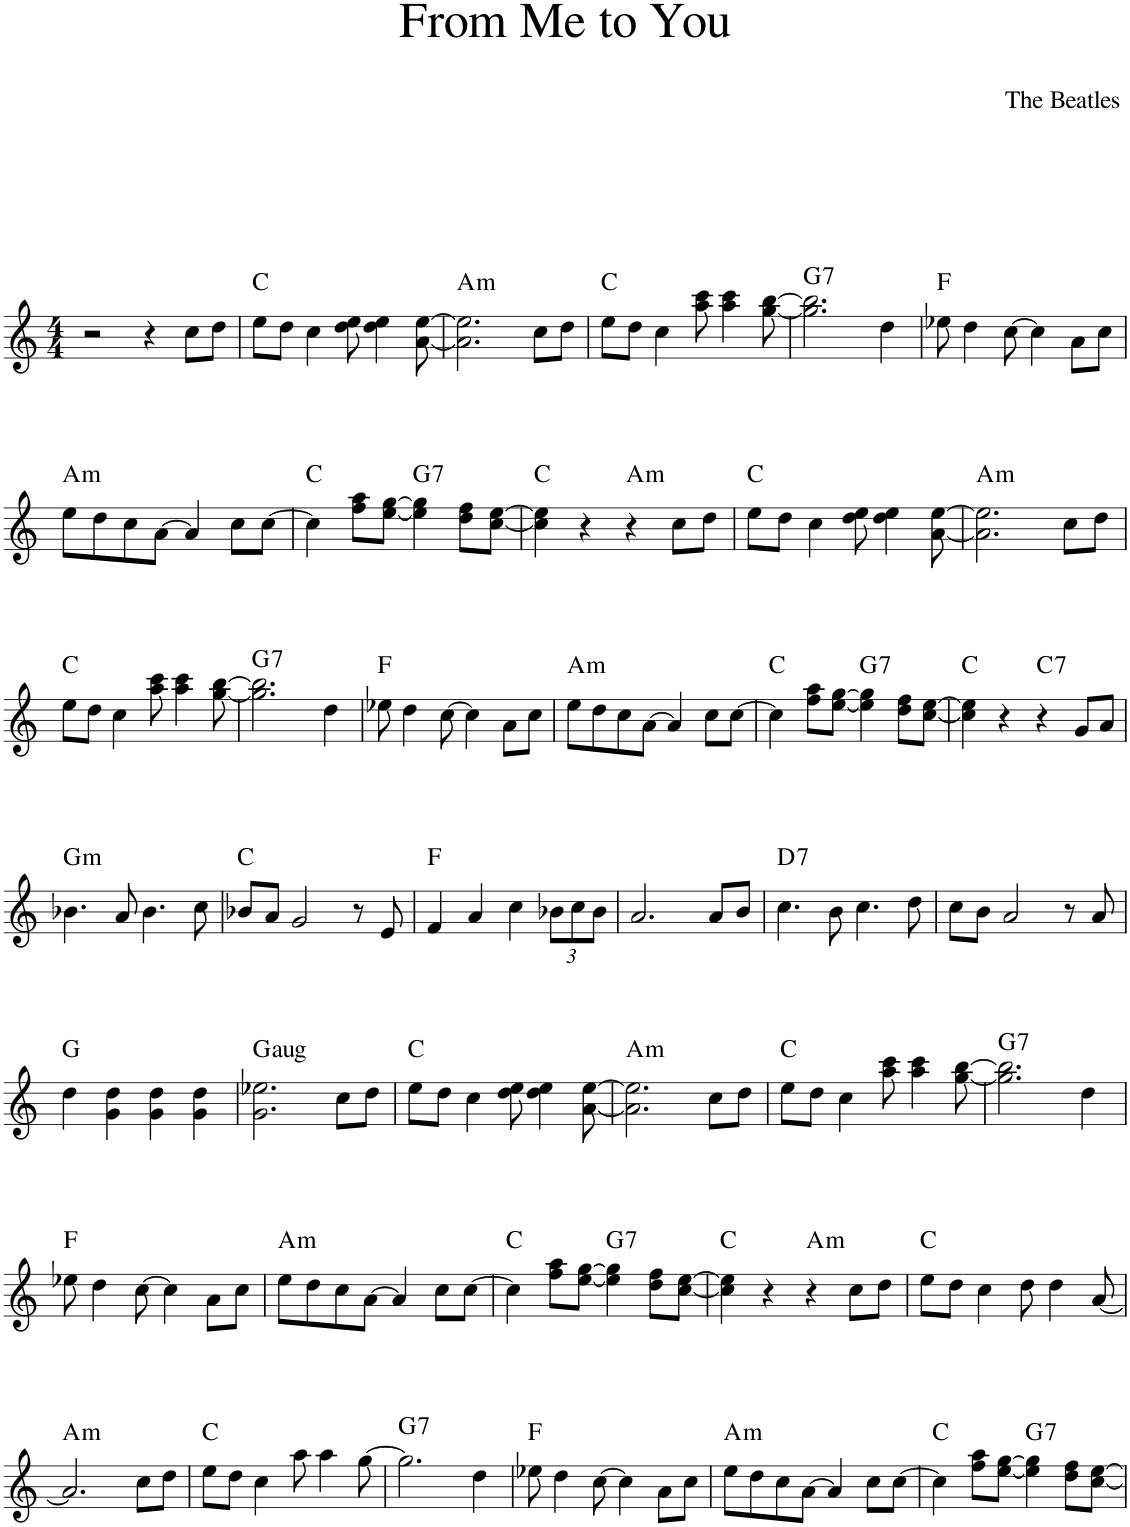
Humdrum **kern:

**kern	**harte
*part1	*part1
*staff1	*
*I"Piano	*
*I'Pno.	*
*clefG2	*
*k[]	*
*M4/4	*
=1	=1
2r	.
4r	.
8cc\L	.
8dd\J	.
=2	=2
8ee\L	C:maj
8dd\J	.
4cc\	.
8dd\ 8ee\	.
4dd\ 4ee\	.
[8a\ [8ee\	.
=3	=3
!	!LO:H:kt=m
2.a\] 2.ee\]	A:min
8cc\L	.
8dd\J	.
=4	=4
8ee\L	C:maj
8dd\J	.
4cc\	.
8aa\ 8ccc\	.
4aa\ 4ccc\	.
[8gg\ [8bb\	.
=5	=5
!	!LO:H:kt=7
2.gg\] 2.bb\]	G:7
4dd\	.
=6	=6
8ee-X\	F:maj
4dd\	.
[8cc\	.
4cc\]	.
8a\L	.
8cc\J	.
!!LO:LB:g=z
=7	=7
!	!LO:H:kt=m
8ee\L	A:min
8dd\	.
8cc\	.
[8a\J	.
4a/]	.
8cc\L	.
[8cc\J	.
=8	=8
4cc\]	C:maj
8ff\ 8aa\L	.
[8ee\ [8gg\J	.
!	!LO:H:kt=7
4ee\] 4gg\]	G:7
8dd\ 8ff\L	.
[8cc\ [8ee\J	.
=9	=9
4cc\] 4ee\]	C:maj
4r	.
!	!LO:H:kt=m
4r	A:min
8cc\L	.
8dd\J	.
=10	=10
8ee\L	C:maj
8dd\J	.
4cc\	.
8dd\ 8ee\	.
4dd\ 4ee\	.
[8a\ [8ee\	.
=11	=11
!	!LO:H:kt=m
2.a\] 2.ee\]	A:min
8cc\L	.
8dd\J	.
!!LO:LB:g=z
=12	=12
8ee\L	C:maj
8dd\J	.
4cc\	.
8aa\ 8ccc\	.
4aa\ 4ccc\	.
[8gg\ [8bb\	.
=13	=13
!	!LO:H:kt=7
2.gg\] 2.bb\]	G:7
4dd\	.
=14	=14
8ee-X\	F:maj
4dd\	.
[8cc\	.
4cc\]	.
8a\L	.
8cc\J	.
=15	=15
!	!LO:H:kt=m
8ee\L	A:min
8dd\	.
8cc\	.
[8a\J	.
4a/]	.
8cc\L	.
[8cc\J	.
=16	=16
4cc\]	C:maj
8ff\ 8aa\L	.
[8ee\ [8gg\J	.
!	!LO:H:kt=7
4ee\] 4gg\]	G:7
8dd\ 8ff\L	.
[8cc\ [8ee\J	.
=17	=17
4cc\] 4ee\]	C:maj
4r	.
!	!LO:H:kt=7
4r	C:7
8g/L	.
8a/J	.
!!LO:LB:g=z
=18	=18
!	!LO:H:kt=m
4.b-X\	G:min
8a/	.
4.b-\	.
8cc\	.
=19	=19
8b-X/L	C:maj
8a/J	.
2g/	.
8r	.
8e/	.
=20	=20
4f/	F:maj
4a/	.
4cc\	.
*Xbrackettup	*
12b-X\L	.
12cc\	.
12b-\J	.
=21	=21
2.a/	.
8a/L	.
8b/J	.
=22	=22
!	!LO:H:kt=7
4.cc\	D:7
8b\	.
4.cc\	.
8dd\	.
=23	=23
8cc\L	.
8b\J	.
2a/	.
8r	.
8a/	.
!!LO:LB:g=z
=24	=24
4dd\	G:maj
4g\ 4dd\	.
4g\ 4dd\	.
4g\ 4dd\	.
=25	=25
!	!LO:H:kt=aug
2.g\ 2.ee-X\	G:aug
8cc\L	.
8dd\J	.
=26	=26
8ee\L	C:maj
8dd\J	.
4cc\	.
8dd\ 8ee\	.
4dd\ 4ee\	.
[8a\ [8ee\	.
=27	=27
!	!LO:H:kt=m
2.a\] 2.ee\]	A:min
8cc\L	.
8dd\J	.
=28	=28
8ee\L	C:maj
8dd\J	.
4cc\	.
8aa\ 8ccc\	.
4aa\ 4ccc\	.
[8gg\ [8bb\	.
=29	=29
!	!LO:H:kt=7
2.gg\] 2.bb\]	G:7
4dd\	.
!!LO:LB:g=z
=30	=30
8ee-X\	F:maj
4dd\	.
[8cc\	.
4cc\]	.
8a\L	.
8cc\J	.
=31	=31
!	!LO:H:kt=m
8ee\L	A:min
8dd\	.
8cc\	.
[8a\J	.
4a/]	.
8cc\L	.
[8cc\J	.
=32	=32
4cc\]	C:maj
8ff\ 8aa\L	.
[8ee\ [8gg\J	.
!	!LO:H:kt=7
4ee\] 4gg\]	G:7
8dd\ 8ff\L	.
[8cc\ [8ee\J	.
=33	=33
4cc\] 4ee\]	C:maj
4r	.
!	!LO:H:kt=m
4r	A:min
8cc\L	.
8dd\J	.
=34	=34
8ee\L	C:maj
8dd\J	.
4cc\	.
8dd\	.
4dd\	.
[8a/	.
!!LO:LB:g=z
=35	=35
!	!LO:H:kt=m
2.a/]	A:min
8cc\L	.
8dd\J	.
=36	=36
8ee\L	C:maj
8dd\J	.
4cc\	.
8aa\	.
4aa\	.
[8gg\	.
=37	=37
!	!LO:H:kt=7
2.gg\]	G:7
4dd\	.
=38	=38
8ee-X\	F:maj
4dd\	.
[8cc\	.
4cc\]	.
8a\L	.
8cc\J	.
=39	=39
!	!LO:H:kt=m
8ee\L	A:min
8dd\	.
8cc\	.
[8a\J	.
4a/]	.
8cc\L	.
[8cc\J	.
=40	=40
4cc\]	C:maj
8ff\ 8aa\L	.
[8ee\ [8gg\J	.
!	!LO:H:kt=7
4ee\] 4gg\]	G:7
8dd\ 8ff\L	.
[8cc\ [8ee\J	.
=	=
*-	*-
